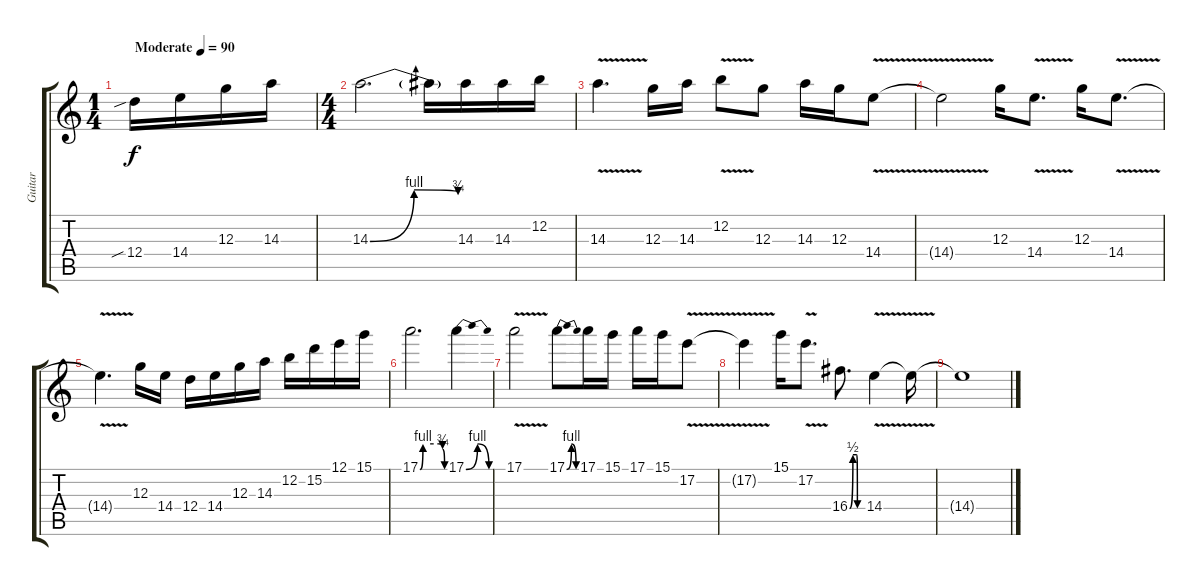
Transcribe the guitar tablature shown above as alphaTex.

\track ("Guitar" "Guitar") {instrument distortionguitar}
\staff {score tabs}
\tuning (E4 B3 G3 D3 A2 E2) {hide}
\ts (1 4)
\tempo (90 "Moderate")
\clef g2
\ks c
12.4{sib}.16{dy f volume 16 instrument distortionguitar} 14.4.16 12.3.16 14.3.16 |
\ts (4 4)
14.3{be (bendrelease 0 0 5 4 53 4 60 3)}.2{d} 14.3{t}.16 14.3.16 14.3.16 12.2.16 |
14.3{v}.4{d} 12.3.16 14.3.16 12.2{v}.8 12.3.8 14.3.16 12.3.16 14.4{v}.8 |
14.4{t}.2 12.3.16 14.4{v}.8{d} 12.3.16 14.4{v}.8{d} |
14.4{t}.4{d} 12.3.16 14.4.16 12.4.16 14.4.16 12.3.16 14.3.16 12.2.16 15.2.16 12.1.16 15.1.16 |
17.1{be (custom 0 0 7 4 51 4 55 3 60 0)}.2{d} 17.1{be (bendrelease 0 0 12 4 50 4 60 0)}.4 |
17.1{v}.2 17.1{be (bendrelease 0 0 15 4 43 4 60 0)}.8 17.1.16 15.1.16 17.1.16 15.1.16 17.2{v}.8 |
17.2{t}.4 15.1.16 17.2{v}.8{d} 16.4{be (custom 0 0 15 2 33 2 36 0 60 0)}.8{d volume 0} 14.4{v}.4 14.4{t}.16 |
14.4{t}.1
